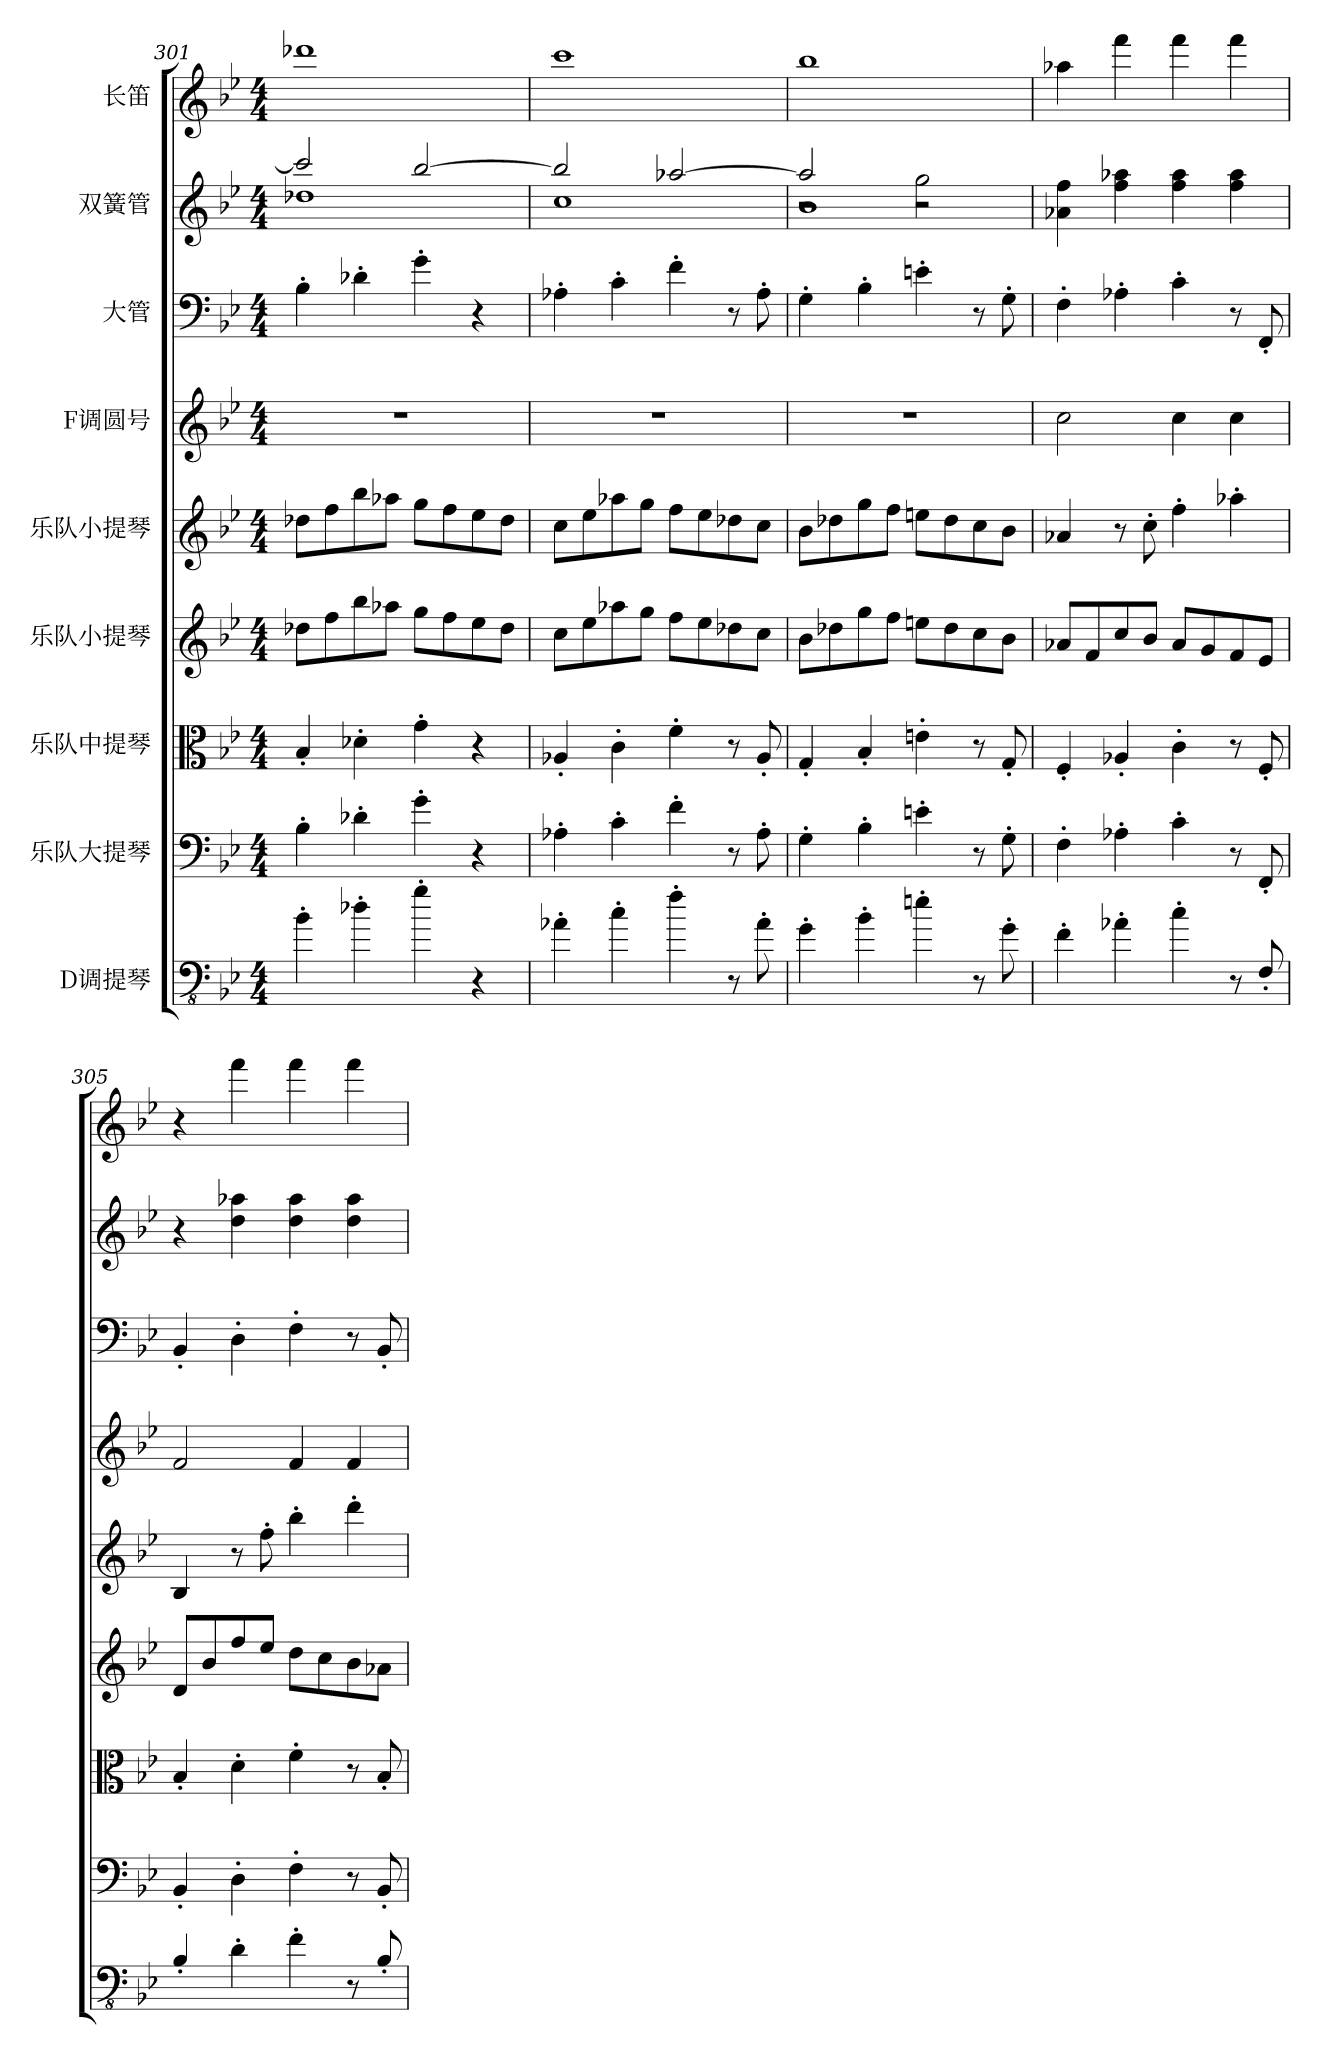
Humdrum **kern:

**kern	**kern	**kern	**kern	**kern	**kern	**kern	**kern	**kern
*part9	*part8	*part7	*part6	*part5	*part4	*part3	*part2	*part1
*staff9	*staff8	*staff7	*staff6	*staff5	*staff4	*staff3	*staff2	*staff1
*I"D调提琴	*I"乐队大提琴	*I"乐队中提琴	*I"乐队小提琴	*I"乐队小提琴	*I"F调圆号	*I"大管	*I"双簧管	*I"长笛
*clefFv4	*clefF4	*clefC3	*clefG2	*clefG2	*clefG2	*clefF4	*clefG2	*clefG2
*ITrd7c12	*	*	*	*	*ITrd4c7	*	*	*
*k[b-e-]	*k[b-e-]	*k[b-e-]	*k[b-e-]	*k[b-e-]	*k[b-e-a-]	*k[b-e-]	*k[b-e-]	*k[b-e-]
*M4/4	*M4/4	*M4/4	*M4/4	*M4/4	*M4/4	*M4/4	*M4/4	*M4/4
=301	=301	=301	=301	=301	=301	=301	=301	=301
*	*	*	*	*	*	*	*^	*
4BB-'\	4B-'\	4B-'/	8dd-X\L	8dd-X\L	1r	4B-'\	2ccc/]	1dd-X	1ddd-X
.	.	.	8ff\	8ff\	.	.	.	.	.
4D-X'\	4d-X'\	4d-X'\	8bb-\	8bb-\	.	4d-X'\	.	.	.
.	.	.	8aa-X\J	8aa-X\J	.	.	.	.	.
4G'\	4g'\	4g'\	8gg\L	8gg\L	.	4g'\	[2bb-/	.	.
.	.	.	8ff\	8ff\	.	.	.	.	.
4r	4r	4r	8ee-\	8ee-\	.	4r	.	.	.
.	.	.	8dd-\J	8dd-\J	.	.	.	.	.
=302	=302	=302	=302	=302	=302	=302	=302	=302	=302
4AA-X'\	4A-X'\	4A-X'/	8cc\L	8cc\L	1r	4A-X'\	2bb-/]	1cc	1ccc
.	.	.	8ee-\	8ee-\	.	.	.	.	.
4C'\	4c'\	4c'\	8aa-X\	8aa-X\	.	4c'\	.	.	.
.	.	.	8gg\J	8gg\J	.	.	.	.	.
4F'\	4f'\	4f'\	8ff\L	8ff\L	.	4f'\	[2aa-X/	.	.
.	.	.	8ee-\	8ee-\	.	.	.	.	.
8r	8r	8r	8dd-X\	8dd-X\	.	8r	.	.	.
8AA-'\	8A-'\	8A-'/	8cc\J	8cc\J	.	8A-'\	.	.	.
=303	=303	=303	=303	=303	=303	=303	=303	=303	=303
*	*	*	*	*	*	*	*	*^	*
4GG'\	4G'\	4G'/	8b-\L	8b-\L	1r	4G'\	2aa-/]	2r	1b-	1bb-
.	.	.	8dd-X\	8dd-X\	.	.	.	.	.	.
4BB-'\	4B-'\	4B-'/	8gg\	8gg\	.	4B-'\	.	.	.	.
.	.	.	8ff\J	8ff\J	.	.	.	.	.	.
4En'\	4en'\	4en'\	8een\L	8een\L	.	4en'\	2r	2gg\	.	.
.	.	.	8dd-\	8dd-\	.	.	.	.	.	.
8r	8r	8r	8cc\	8cc\	.	8r	.	.	.	.
8GG'\	8G'\	8G'/	8b-\J	8b-\J	.	8G'\	.	.	.	.
*	*	*	*	*	*	*	*v	*v	*v	*
!!LO:PB:g=z
=304	=304	=304	=304	=304	=304	=304	=304	=304
4FF'\	4F'\	4F'/	8a-X/L	4a-X/	2f\	4F'\	4a-X\ 4ff\	4aa-X\
.	.	.	8f/	.	.	.	.	.
4AA-X'\	4A-X'\	4A-X'/	8cc/	8r	.	4A-X'\	4ff\ 4aa-X\	4fff\
.	.	.	8b-/J	8cc'\	.	.	.	.
4C'\	4c'\	4c'\	8a-/L	4ff'\	4f\	4c'\	4ff\ 4aa-\	4fff\
.	.	.	8g/	.	.	.	.	.
8r	8r	8r	8f/	4aa-X'\	4f\	8r	4ff\ 4aa-\	4fff\
8FFF'/	8FF'/	8F'/	8e-/J	.	.	8FF'/	.	.
=305	=305	=305	=305	=305	=305	=305	=305	=305
4BBB-'/	4BB-'/	4B-'/	8d/L	4B-/	2B-/	4BB-'/	4r	4r
.	.	.	8b-/	.	.	.	.	.
4DD'\	4D'\	4d'\	8ff/	8r	.	4D'\	4dd\ 4aa-X\	4fff\
.	.	.	8ee-/J	8ff'\	.	.	.	.
4FF'\	4F'\	4f'\	8dd\L	4bb-'\	4B-/	4F'\	4dd\ 4aa-\	4fff\
.	.	.	8cc\	.	.	.	.	.
8r	8r	8r	8b-\	4ddd'\	4B-/	8r	4dd\ 4aa-\	4fff\
8BBB-'/	8BB-'/	8B-'/	8a-X\J	.	.	8BB-'/	.	.
=	=	=	=	=	=	=	=	=
*-	*-	*-	*-	*-	*-	*-	*-	*-
